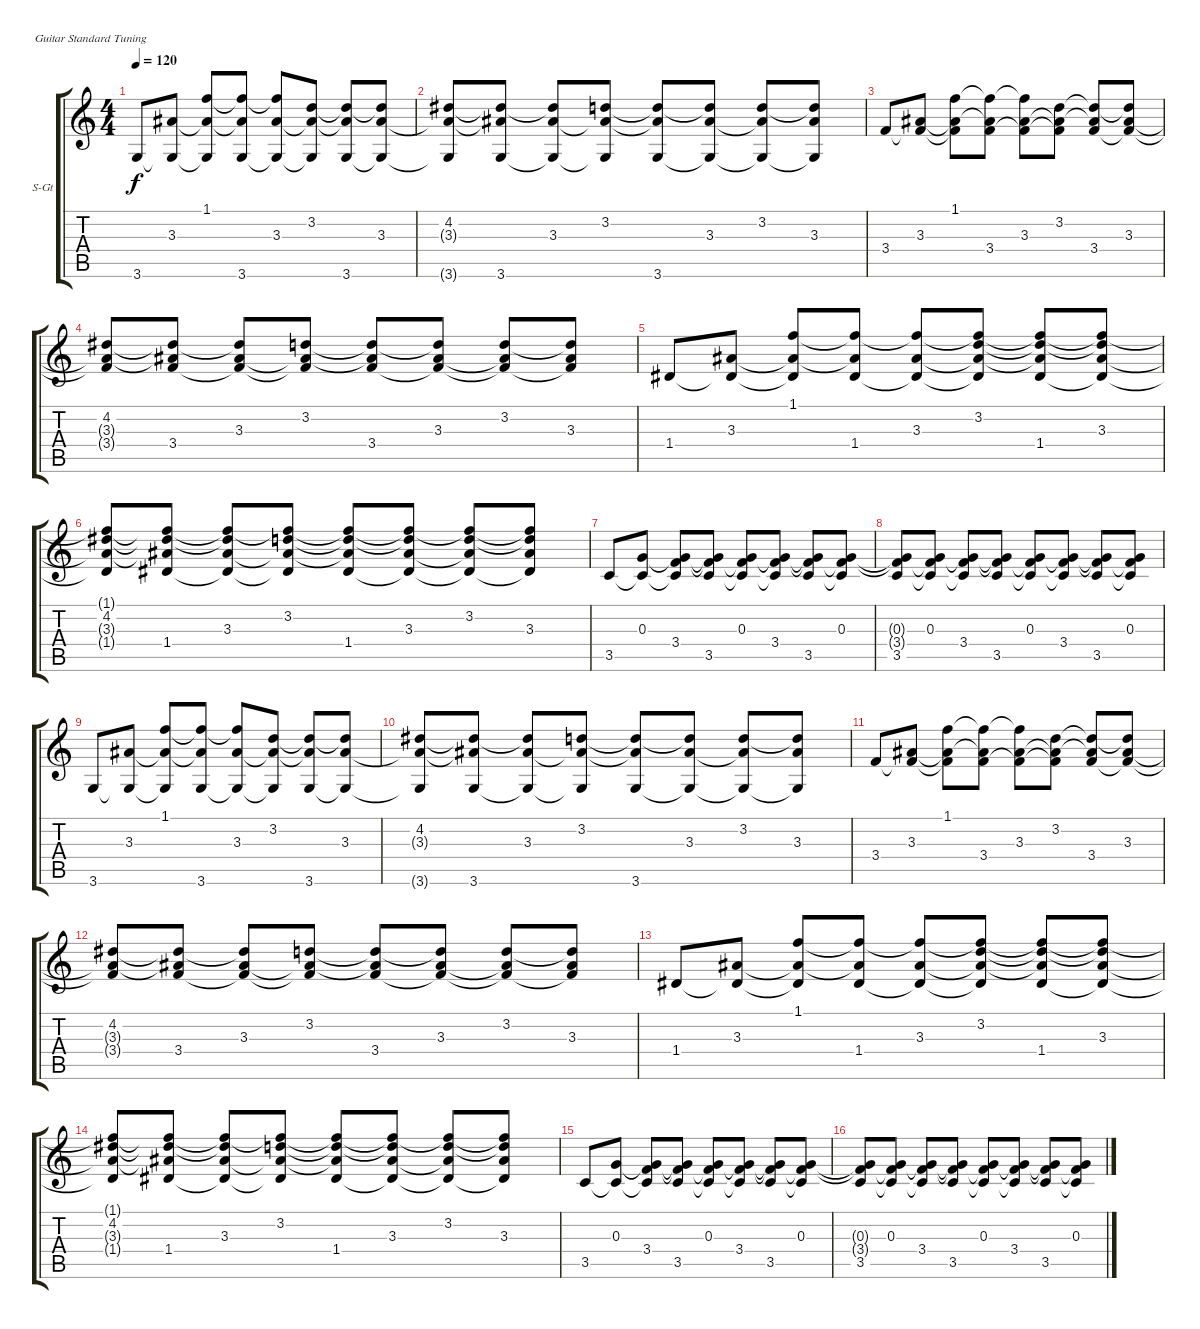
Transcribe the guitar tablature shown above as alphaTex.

\defaultSystemsLayout 4
\bracketExtendMode groupsimilarinstruments
\firstSystemTrackNameOrientation horizontal
\otherSystemsTrackNameOrientation horizontal
\track ("Steel Guitar" "S-Gt") {instrument acousticguitarsteel}
\staff {score tabs}
\tuning (E4 B3 G3 D3 A2 E2)
\ts (4 4)
\tempo 120
\clef g2
\ks c
3.6.8{dy f instrument acousticguitarsteel} (3.3 3.6{t}).8 (1.1 3.6{t} 3.3{t}).8 (1.1{t} 3.3{t} 3.6).8 (1.1{t} 3.3 3.6{t}).8 (3.2 3.6{t} 3.3{t}).8 (3.3{t} 3.6 3.2{t}).8 (3.2{t} 3.3 3.6{t}).8 |
(4.2 3.6{t} 3.3{t}).8 (3.3{t} 3.6 4.2{t}).8 (4.2{t} 3.3 3.6{t}).8 (3.2 3.6{t} 3.3{t}).8 (3.3{t} 3.6 3.2{t}).8 (3.2{t} 3.3 3.6{t}).8 (3.2 3.3{t} 3.6{t}).8 (3.2{t} 3.3 3.6{t}).8 |
3.4.8 (3.3 3.4{t}).8 (1.1 3.4{t} 3.3{t}).8 (3.3{t} 3.4 1.1{t}).8 (1.1{t} 3.3 3.4{t}).8 (3.2 3.4{t} 3.3{t}).8 (3.3{t} 3.4 3.2{t}).8 (3.2{t} 3.3 3.4{t}).8 |
(4.2 3.4{t} 3.3{t}).8 (3.3{t} 3.4 4.2{t}).8 (4.2{t} 3.3 3.4{t}).8 (3.2 3.4{t} 3.3{t}).8 (3.3{t} 3.4 3.2{t}).8 (3.2{t} 3.3 3.4{t}).8 (3.2 3.3{t} 3.4{t}).8 (3.2{t} 3.3 3.4{t}).8 |
1.4.8 (3.3 1.4{t}).8 (1.1 1.4{t} 3.3{t}).8 (3.3{t} 1.4 1.1{t}).8 (3.3 1.4{t} 1.1{t}).8 (3.2 1.4{t} 3.3{t} 1.1{t}).8 (3.3{t} 1.4 3.2{t} 1.1{t}).8 (3.2{t} 3.3 1.4{t} 1.1{t}).8 |
(4.2 1.4{t} 3.3{t} 1.1{t}).8 (3.3{t} 1.4 4.2{t} 1.1{t}).8 (4.2{t} 3.3 1.4{t} 1.1{t}).8 (3.2 1.4{t} 3.3{t} 1.1{t}).8 (3.3{t} 1.4 3.2{t} 1.1{t}).8 (3.2{t} 3.3 1.1{t} 1.4{t}).8 (3.2 3.3{t} 1.1{t} 1.4{t}).8 (1.1{t} 3.2{t} 3.3 1.4{t}).8 |
3.5.8 (0.3 3.5{t}).8 (3.4 3.5{t} 0.3{t}).8 (0.3{t} 3.5 3.4{t}).8 (3.4{t} 0.3 3.5{t}).8 (3.4 3.5{t} 0.3{t}).8 (0.3{t} 3.5 3.4{t}).8 (3.4{t} 0.3 3.5{t}).8 |
(0.3{t} 3.5 3.4{t}).8 (3.4{t} 0.3 3.5{t}).8 (3.4 3.5{t} 0.3{t}).8 (0.3{t} 3.5 3.4{t}).8 (3.4{t} 0.3 3.5{t}).8 (3.4 3.5{t} 0.3{t}).8 (0.3{t} 3.5 3.4{t}).8 (3.4{t} 0.3 3.5{t}).8 |
3.6.8 (3.3 3.6{t}).8 (1.1 3.6{t} 3.3{t}).8 (1.1{t} 3.3{t} 3.6).8 (1.1{t} 3.3 3.6{t}).8 (3.2 3.6{t} 3.3{t}).8 (3.3{t} 3.6 3.2{t}).8 (3.2{t} 3.3 3.6{t}).8 |
(4.2 3.6{t} 3.3{t}).8 (3.3{t} 3.6 4.2{t}).8 (4.2{t} 3.3 3.6{t}).8 (3.2 3.6{t} 3.3{t}).8 (3.3{t} 3.6 3.2{t}).8 (3.2{t} 3.3 3.6{t}).8 (3.2 3.3{t} 3.6{t}).8 (3.2{t} 3.3 3.6{t}).8 |
3.4.8 (3.3 3.4{t}).8 (1.1 3.4{t} 3.3{t}).8 (3.3{t} 3.4 1.1{t}).8 (1.1{t} 3.3 3.4{t}).8 (3.2 3.4{t} 3.3{t}).8 (3.3{t} 3.4 3.2{t}).8 (3.2{t} 3.3 3.4{t}).8 |
(4.2 3.4{t} 3.3{t}).8 (3.3{t} 3.4 4.2{t}).8 (4.2{t} 3.3 3.4{t}).8 (3.2 3.4{t} 3.3{t}).8 (3.3{t} 3.4 3.2{t}).8 (3.2{t} 3.3 3.4{t}).8 (3.2 3.3{t} 3.4{t}).8 (3.2{t} 3.3 3.4{t}).8 |
1.4.8 (3.3 1.4{t}).8 (1.1 1.4{t} 3.3{t}).8 (3.3{t} 1.4 1.1{t}).8 (3.3 1.4{t} 1.1{t}).8 (3.2 1.4{t} 3.3{t} 1.1{t}).8 (3.3{t} 1.4 3.2{t} 1.1{t}).8 (3.2{t} 3.3 1.4{t} 1.1{t}).8 |
(4.2 1.4{t} 3.3{t} 1.1{t}).8 (3.3{t} 1.4 4.2{t} 1.1{t}).8 (4.2{t} 3.3 1.4{t} 1.1{t}).8 (3.2 1.4{t} 3.3{t} 1.1{t}).8 (3.3{t} 1.4 3.2{t} 1.1{t}).8 (3.2{t} 3.3 1.1{t} 1.4{t}).8 (3.2 3.3{t} 1.1{t} 1.4{t}).8 (1.1{t} 3.2{t} 3.3 1.4{t}).8 |
3.5.8 (0.3 3.5{t}).8 (3.4 3.5{t} 0.3{t}).8 (0.3{t} 3.5 3.4{t}).8 (3.4{t} 0.3 3.5{t}).8 (3.4 3.5{t} 0.3{t}).8 (0.3{t} 3.5 3.4{t}).8 (3.4{t} 0.3 3.5{t}).8 |
(0.3{t} 3.5 3.4{t}).8 (3.4{t} 0.3 3.5{t}).8 (3.4 3.5{t} 0.3{t}).8 (0.3{t} 3.5 3.4{t}).8 (3.4{t} 0.3 3.5{t}).8 (3.4 3.5{t} 0.3{t}).8 (0.3{t} 3.5 3.4{t}).8 (3.4{t} 0.3 3.5{t}).8
